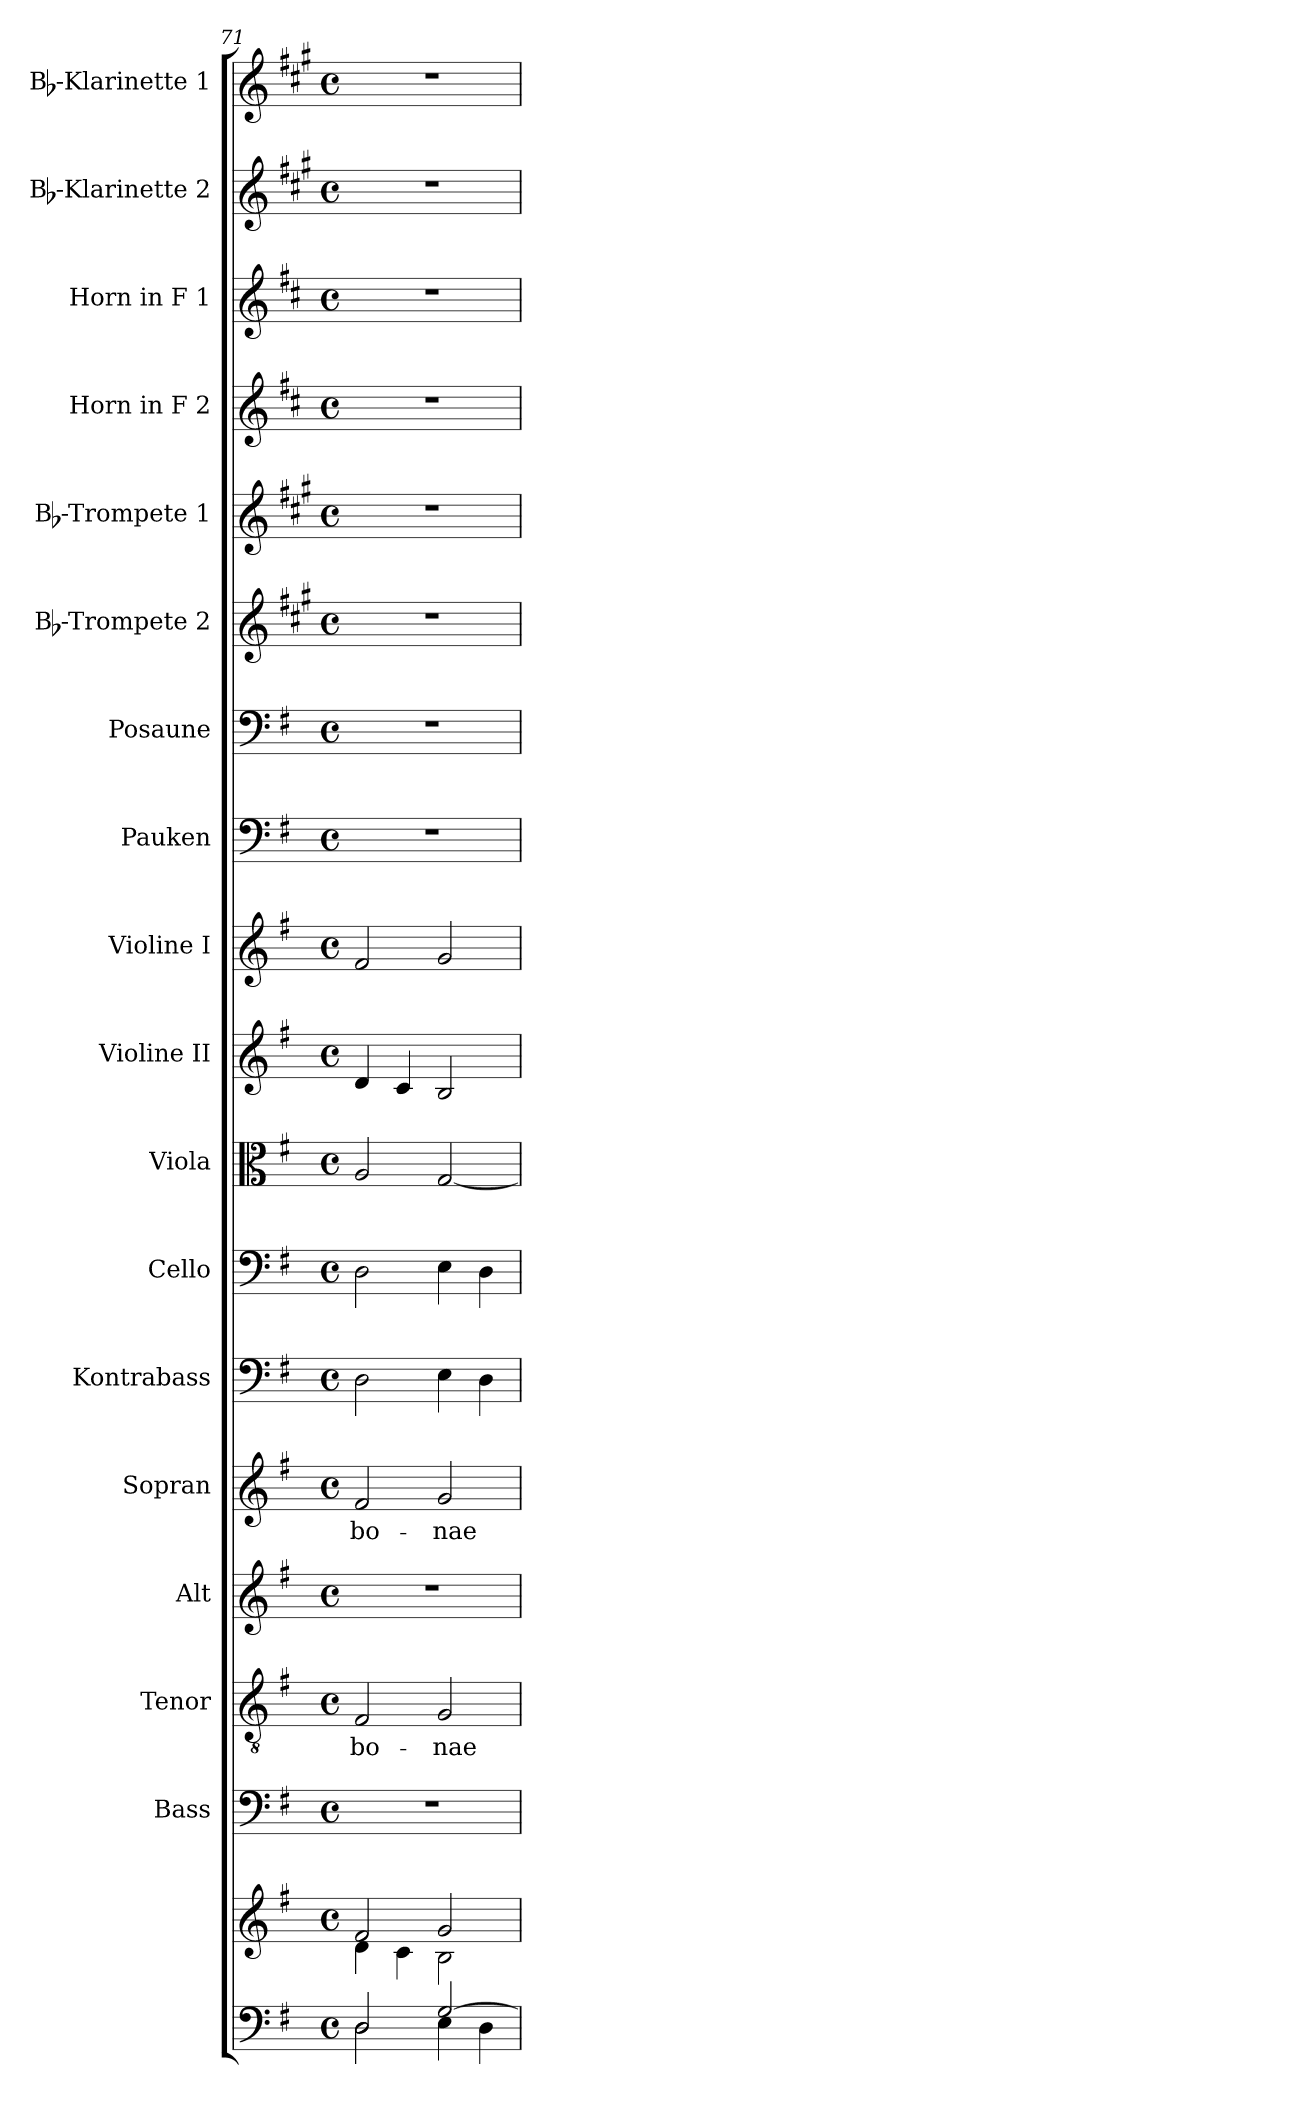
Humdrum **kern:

**kern	**kern	**kern	**kern	**text	**kern	**kern	**text	**kern	**kern	**kern	**kern	**kern	**kern	**kern	**kern	**kern	**kern	**kern	**kern	**kern
*part18	*part18	*part17	*part16	*part16	*part15	*part14	*part14	*part13	*part12	*part11	*part10	*part9	*part8	*part7	*part6	*part5	*part4	*part3	*part2	*part1
*staff19	*staff18	*staff17	*staff16	*staff16	*staff15	*staff14	*staff14	*staff13	*staff12	*staff11	*staff10	*staff9	*staff8	*staff7	*staff6	*staff5	*staff4	*staff3	*staff2	*staff1
*	*	*I"Bass	*I"Tenor	*	*I"Alt	*I"Sopran	*	*I"Kontrabass	*I"Cello	*I"Viola	*I"Violine II	*I"Violine I	*I"Pauken	*I"Posaune	*I"Bb-Trompete 2	*I"Bb-Trompete 1	*I"Horn in F 2	*I"Horn in F 1	*I"Bb-Klarinette 2	*I"Bb-Klarinette 1
*	*	*I'B.	*I'T.	*	*I'A.	*I'S.	*	*I'Kb.	*	*I'Vla.	*I'Vl. II	*I'Vl. I	*I'Pk.	*I'Pos.	*I'Bb Trp. 2	*I'Bb Trp. 1	*	*	*I'Bb Kl. 2	*I'Bb Kl. 1
*clefF4	*clefG2	*clefF4	*clefGv2	*	*clefG2	*clefG2	*	*clefF4	*clefF4	*clefC3	*clefG2	*clefG2	*clefF4	*clefF4	*clefG2	*clefG2	*clefG2	*clefG2	*clefG2	*clefG2
*	*	*	*	*	*	*	*	*ITrd7c12	*	*	*	*	*	*	*ITrd1c2	*ITrd1c2	*ITrd4c7	*ITrd4c7	*ITrd1c2	*ITrd1c2
*k[f#]	*k[f#]	*k[f#]	*k[f#]	*	*k[f#]	*k[f#]	*	*k[f#]	*k[f#]	*k[f#]	*k[f#]	*k[f#]	*k[f#]	*k[f#]	*k[f#]	*k[f#]	*k[f#]	*k[f#]	*k[f#]	*k[f#]
*G:	*G:	*G:	*G:	*	*G:	*G:	*	*G:	*G:	*G:	*G:	*G:	*G:	*G:	*G:	*G:	*G:	*G:	*G:	*G:
*M4/4	*M4/4	*M4/4	*M4/4	*	*M4/4	*M4/4	*	*M4/4	*M4/4	*M4/4	*M4/4	*M4/4	*M4/4	*M4/4	*M4/4	*M4/4	*M4/4	*M4/4	*M4/4	*M4/4
*met(c)	*met(c)	*met(c)	*met(c)	*	*met(c)	*met(c)	*	*met(c)	*met(c)	*met(c)	*met(c)	*met(c)	*met(c)	*met(c)	*met(c)	*met(c)	*met(c)	*met(c)	*met(c)	*met(c)
=71	=71	=71	=71	=71	=71	=71	=71	=71	=71	=71	=71	=71	=71	=71	=71	=71	=71	=71	=71	=71
*^	*^	*	*	*	*	*	*	*	*	*	*	*	*	*	*	*	*	*	*	*
!	!	!	!	!	!	!LO:LY:b	!	!	!LO:LY:b	!	!	!	!	!	!	!	!	!	!	!	!	!
2D/	2D\	2f#/	4d\	1r	2F#/	bo-	1r	2f#/	bo-	2DD\	2D\	2A/	4d/	2f#/	1r	1r	1r	1r	1r	1r	1r	1r
.	.	.	4c\	.	.	.	.	.	.	.	.	.	4c/	.	.	.	.	.	.	.	.	.
!	!	!	!	!	!	!LO:LY:b	!	!	!LO:LY:b	!	!	!	!	!	!	!	!	!	!	!	!	!
[>2G/	4E\	2g/	2B\	.	2G/	-nae	.	2g/	-nae	4EE\	4E\	[2G/	2B/	2g/	.	.	.	.	.	.	.	.
.	4D\	.	.	.	.	.	.	.	.	4DD\	4D\	.	.	.	.	.	.	.	.	.	.	.
*v	*v	*	*	*	*	*	*	*	*	*	*	*	*	*	*	*	*	*	*	*	*	*
*	*v	*v	*	*	*	*	*	*	*	*	*	*	*	*	*	*	*	*	*	*	*
=	=	=	=	=	=	=	=	=	=	=	=	=	=	=	=	=	=	=	=	=
*-	*-	*-	*-	*-	*-	*-	*-	*-	*-	*-	*-	*-	*-	*-	*-	*-	*-	*-	*-	*-
